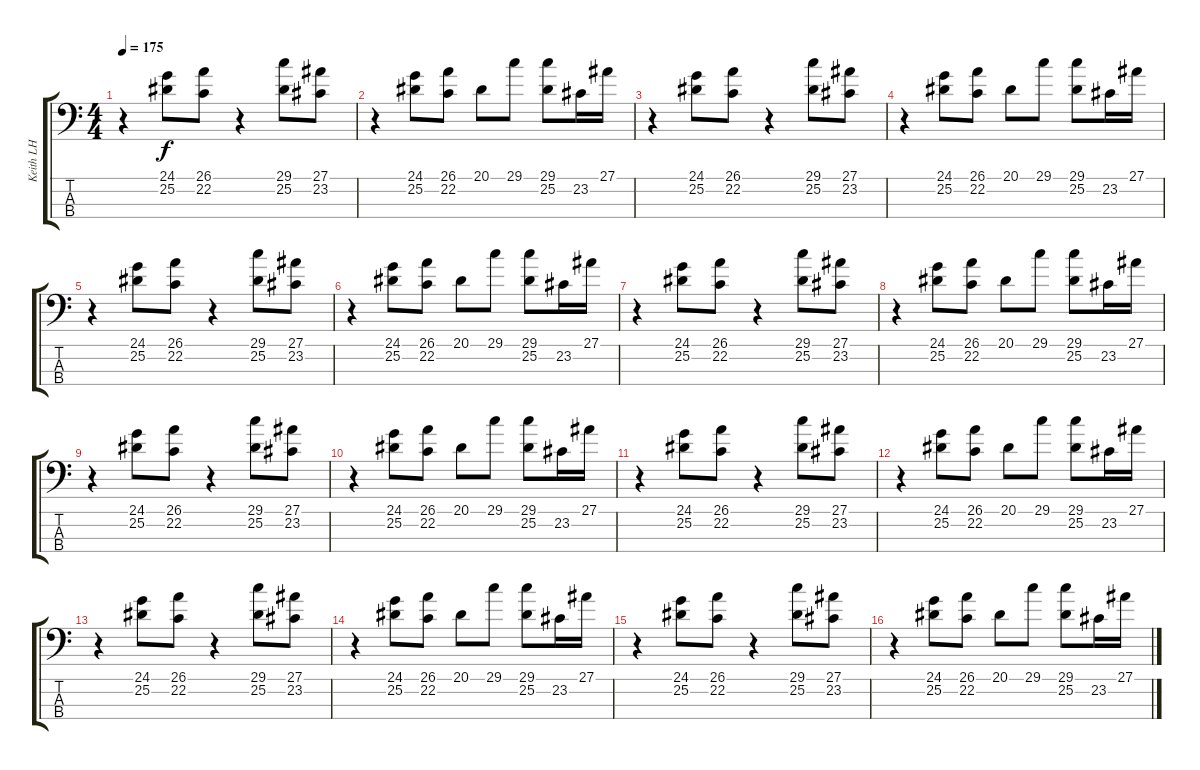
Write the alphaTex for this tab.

\track ("Keith LH" "Keith LH") {instrument lead8bassandlead}
\staff {score tabs}
\tuning (G2 D2 A1 E1) {hide}
\ts (4 4)
\tempo 175
\clef f4
\ks c
r.4{dy f} (24.1 25.2).8 (26.1 22.2).8 r.4 (29.1 25.2).8 (27.1 23.2).8 |
r.4 (24.1 25.2).8 (26.1 22.2).8 20.1.8 29.1.8 (29.1 25.2).8 23.2.16 27.1.16 |
r.4 (24.1 25.2).8 (26.1 22.2).8 r.4 (29.1 25.2).8 (27.1 23.2).8 |
r.4 (24.1 25.2).8 (26.1 22.2).8 20.1.8 29.1.8 (29.1 25.2).8 23.2.16 27.1.16 |
r.4 (24.1 25.2).8 (26.1 22.2).8 r.4 (29.1 25.2).8 (27.1 23.2).8 |
r.4 (24.1 25.2).8 (26.1 22.2).8 20.1.8 29.1.8 (29.1 25.2).8 23.2.16 27.1.16 |
r.4 (24.1 25.2).8 (26.1 22.2).8 r.4 (29.1 25.2).8 (27.1 23.2).8 |
r.4 (24.1 25.2).8 (26.1 22.2).8 20.1.8 29.1.8 (29.1 25.2).8 23.2.16 27.1.16 |
r.4 (24.1 25.2).8 (26.1 22.2).8 r.4 (29.1 25.2).8 (27.1 23.2).8 |
r.4 (24.1 25.2).8 (26.1 22.2).8 20.1.8 29.1.8 (29.1 25.2).8 23.2.16 27.1.16 |
r.4 (24.1 25.2).8 (26.1 22.2).8 r.4 (29.1 25.2).8 (27.1 23.2).8 |
r.4 (24.1 25.2).8 (26.1 22.2).8 20.1.8 29.1.8 (29.1 25.2).8 23.2.16 27.1.16 |
r.4 (24.1 25.2).8 (26.1 22.2).8 r.4 (29.1 25.2).8 (27.1 23.2).8 |
r.4 (24.1 25.2).8 (26.1 22.2).8 20.1.8 29.1.8 (29.1 25.2).8 23.2.16 27.1.16 |
r.4 (24.1 25.2).8 (26.1 22.2).8 r.4 (29.1 25.2).8 (27.1 23.2).8 |
r.4 (24.1 25.2).8 (26.1 22.2).8 20.1.8 29.1.8 (29.1 25.2).8 23.2.16 27.1.16
